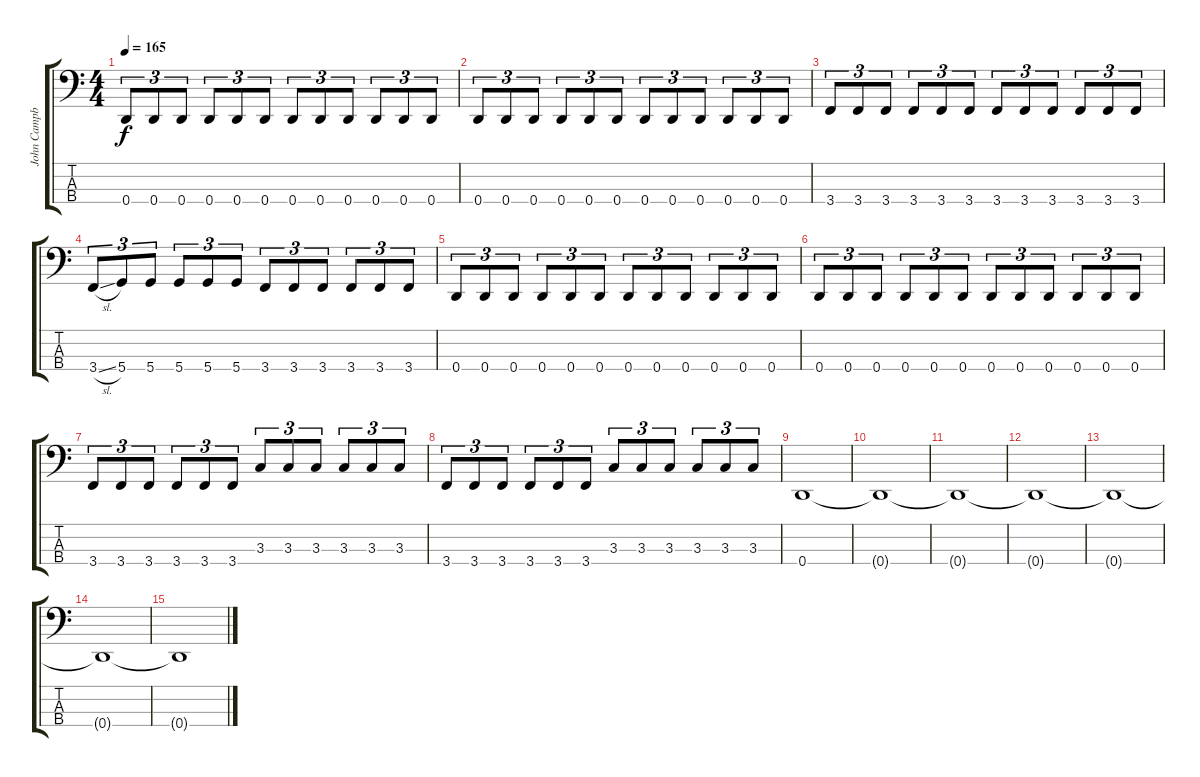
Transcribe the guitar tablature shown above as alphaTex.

\track ("John Campbell" "John Campb") {instrument electricbasspick}
\staff {score tabs}
\tuning (G2 D2 A1 D1) {hide}
\ts (4 4)
\tempo 165
\clef f4
\ks c
0.4.8{tu (3 2) dy f} 0.4.8{tu (3 2)} 0.4.8{tu (3 2)} 0.4.8{tu (3 2)} 0.4.8{tu (3 2)} 0.4.8{tu (3 2)} 0.4.8{tu (3 2)} 0.4.8{tu (3 2)} 0.4.8{tu (3 2)} 0.4.8{tu (3 2)} 0.4.8{tu (3 2)} 0.4.8{tu (3 2)} |
0.4.8{tu (3 2)} 0.4.8{tu (3 2)} 0.4.8{tu (3 2)} 0.4.8{tu (3 2)} 0.4.8{tu (3 2)} 0.4.8{tu (3 2)} 0.4.8{tu (3 2)} 0.4.8{tu (3 2)} 0.4.8{tu (3 2)} 0.4.8{tu (3 2)} 0.4.8{tu (3 2)} 0.4.8{tu (3 2)} |
3.4.8{tu (3 2)} 3.4.8{tu (3 2)} 3.4.8{tu (3 2)} 3.4.8{tu (3 2)} 3.4.8{tu (3 2)} 3.4.8{tu (3 2)} 3.4.8{tu (3 2)} 3.4.8{tu (3 2)} 3.4.8{tu (3 2)} 3.4.8{tu (3 2)} 3.4.8{tu (3 2)} 3.4.8{tu (3 2)} |
3.4{sl}.8{tu (3 2)} 5.4.8{tu (3 2)} 5.4.8{tu (3 2)} 5.4.8{tu (3 2)} 5.4.8{tu (3 2)} 5.4.8{tu (3 2)} 3.4.8{tu (3 2)} 3.4.8{tu (3 2)} 3.4.8{tu (3 2)} 3.4.8{tu (3 2)} 3.4.8{tu (3 2)} 3.4.8{tu (3 2)} |
0.4.8{tu (3 2)} 0.4.8{tu (3 2)} 0.4.8{tu (3 2)} 0.4.8{tu (3 2)} 0.4.8{tu (3 2)} 0.4.8{tu (3 2)} 0.4.8{tu (3 2)} 0.4.8{tu (3 2)} 0.4.8{tu (3 2)} 0.4.8{tu (3 2)} 0.4.8{tu (3 2)} 0.4.8{tu (3 2)} |
0.4.8{tu (3 2)} 0.4.8{tu (3 2)} 0.4.8{tu (3 2)} 0.4.8{tu (3 2)} 0.4.8{tu (3 2)} 0.4.8{tu (3 2)} 0.4.8{tu (3 2)} 0.4.8{tu (3 2)} 0.4.8{tu (3 2)} 0.4.8{tu (3 2)} 0.4.8{tu (3 2)} 0.4.8{tu (3 2)} |
3.4.8{tu (3 2)} 3.4.8{tu (3 2)} 3.4.8{tu (3 2)} 3.4.8{tu (3 2)} 3.4.8{tu (3 2)} 3.4.8{tu (3 2)} 3.3.8{tu (3 2)} 3.3.8{tu (3 2)} 3.3.8{tu (3 2)} 3.3.8{tu (3 2)} 3.3.8{tu (3 2)} 3.3.8{tu (3 2)} |
3.4.8{tu (3 2)} 3.4.8{tu (3 2)} 3.4.8{tu (3 2)} 3.4.8{tu (3 2)} 3.4.8{tu (3 2)} 3.4.8{tu (3 2)} 3.3.8{tu (3 2)} 3.3.8{tu (3 2)} 3.3.8{tu (3 2)} 3.3.8{tu (3 2)} 3.3.8{tu (3 2)} 3.3.8{tu (3 2)} |
0.4.1 |
0.4{t}.1 |
0.4{t}.1 |
0.4{t}.1 |
0.4{t}.1 |
0.4{t}.1 |
0.4{t}.1
